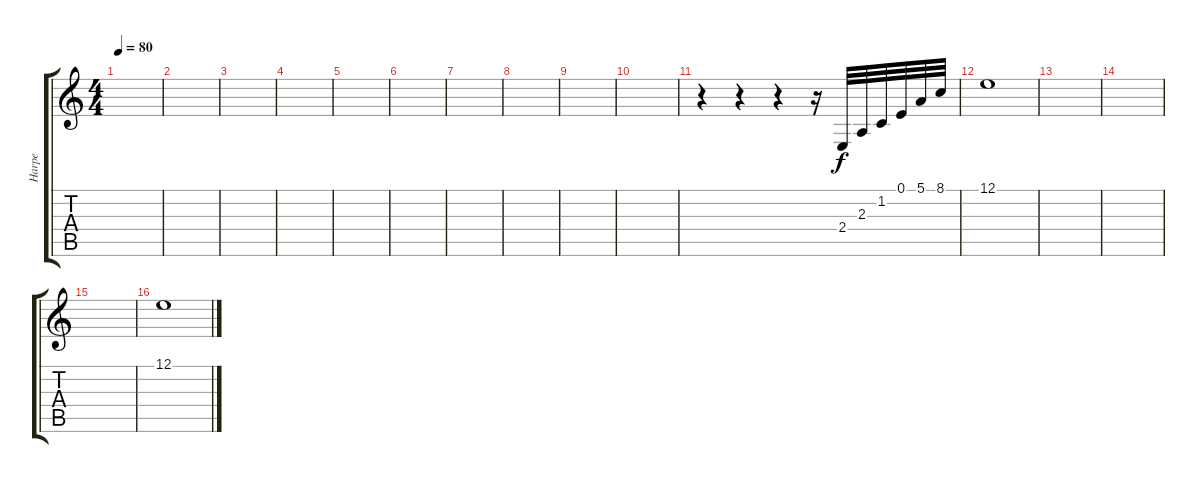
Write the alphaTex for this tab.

\track ("Harpe" "Harpe") {instrument celesta}
\staff {score tabs}
\tuning (E4 B3 G3 D3 A2 E2) {hide}
\ts (4 4)
\tempo 80
\clef g2
\ks c
|
|
|
|
|
|
|
|
|
|
r.4 r.4 r.4 r.16 2.4.32 2.3.32 1.2.32 0.1.32 5.1.32 8.1.32 |
12.1.1 |
|
|
|
12.1.1
